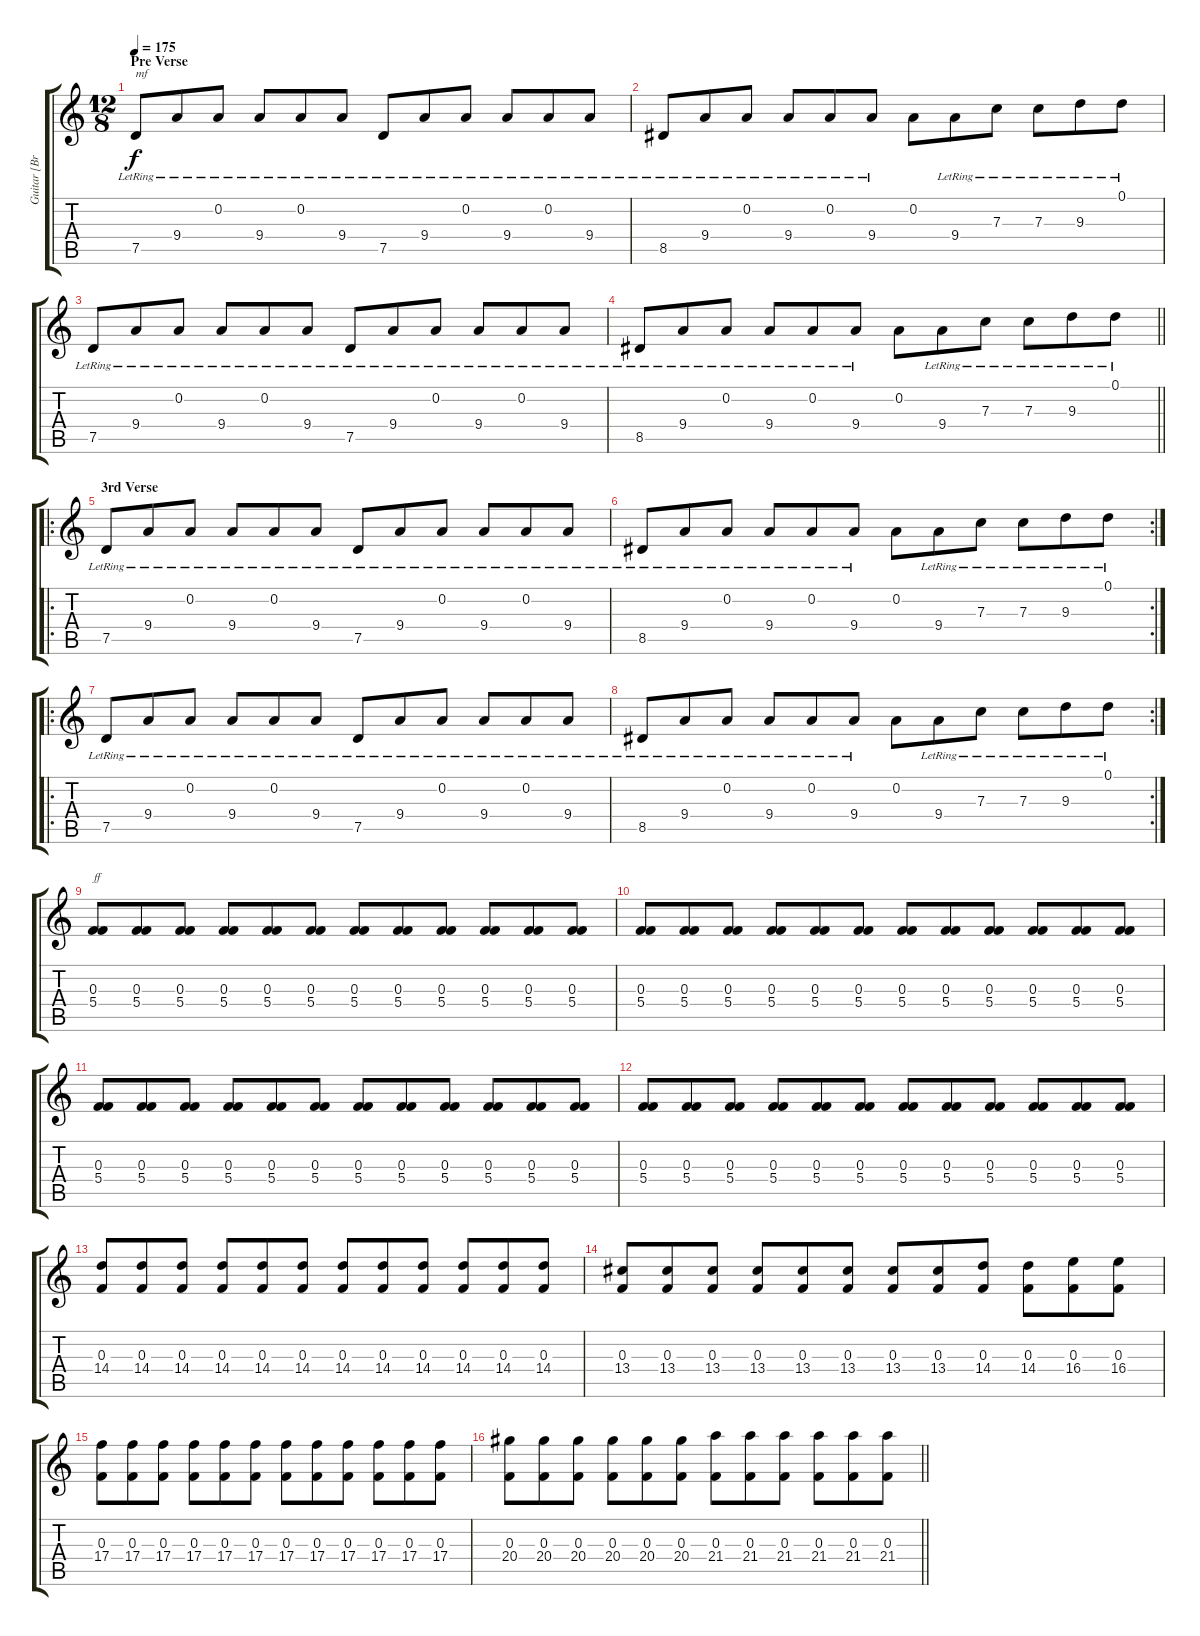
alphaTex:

\track ("Guitar [Brent Hines]" "Guitar [Br") {instrument distortionguitar}
\staff {score tabs}
\tuning (D4 A3 F3 C3 G2 D2) {hide}
\ts (12 8)
\section ("" "Pre Verse")
\tempo 175
\clef g2
\ks c
7.5{lr}.8{txt "mf" dy f volume 9} 9.4{lr}.8 0.2{lr}.8 9.4{lr}.8 0.2{lr}.8 9.4{lr}.8 7.5{lr}.8 9.4{lr}.8 0.2{lr}.8 9.4{lr}.8 0.2{lr}.8 9.4{lr}.8 |
8.5{lr}.8 9.4{lr}.8 0.2{lr}.8 9.4{lr}.8 0.2{lr}.8 9.4{lr}.8 0.2.8 9.4{lr}.8 7.3{lr}.8 7.3{lr}.8 9.3{lr}.8 0.1{lr}.8 |
7.5{lr}.8 9.4{lr}.8 0.2{lr}.8 9.4{lr}.8 0.2{lr}.8 9.4{lr}.8 7.5{lr}.8 9.4{lr}.8 0.2{lr}.8 9.4{lr}.8 0.2{lr}.8 9.4{lr}.8 |
\barLineRight lightlight
8.5{lr}.8 9.4{lr}.8 0.2{lr}.8 9.4{lr}.8 0.2{lr}.8 9.4{lr}.8 0.2.8 9.4{lr}.8 7.3{lr}.8 7.3{lr}.8 9.3{lr}.8 0.1{lr}.8 |
\ro
\section ("" "3rd Verse")
7.5{lr}.8 9.4{lr}.8 0.2{lr}.8 9.4{lr}.8 0.2{lr}.8 9.4{lr}.8 7.5{lr}.8 9.4{lr}.8 0.2{lr}.8 9.4{lr}.8 0.2{lr}.8 9.4{lr}.8 |
\rc 2
8.5{lr}.8 9.4{lr}.8 0.2{lr}.8 9.4{lr}.8 0.2{lr}.8 9.4{lr}.8 0.2.8 9.4{lr}.8 7.3{lr}.8 7.3{lr}.8 9.3{lr}.8 0.1{lr}.8 |
\ro
7.5{lr}.8 9.4{lr}.8 0.2{lr}.8 9.4{lr}.8 0.2{lr}.8 9.4{lr}.8 7.5{lr}.8 9.4{lr}.8 0.2{lr}.8 9.4{lr}.8 0.2{lr}.8 9.4{lr}.8 |
\rc 2
8.5{lr}.8 9.4{lr}.8 0.2{lr}.8 9.4{lr}.8 0.2{lr}.8 9.4{lr}.8 0.2.8 9.4{lr}.8 7.3{lr}.8 7.3{lr}.8 9.3{lr}.8 0.1{lr}.8 |
(0.3 5.4).8{txt "ff" volume 13 instrument distortionguitar} (0.3 5.4).8 (0.3 5.4).8 (0.3 5.4).8 (0.3 5.4).8 (0.3 5.4).8 (0.3 5.4).8 (0.3 5.4).8 (0.3 5.4).8 (0.3 5.4).8 (0.3 5.4).8 (0.3 5.4).8 |
(0.3 5.4).8 (0.3 5.4).8 (0.3 5.4).8 (0.3 5.4).8 (0.3 5.4).8 (0.3 5.4).8 (0.3 5.4).8 (0.3 5.4).8 (0.3 5.4).8 (0.3 5.4).8 (0.3 5.4).8 (0.3 5.4).8 |
(0.3 5.4).8 (0.3 5.4).8 (0.3 5.4).8 (0.3 5.4).8 (0.3 5.4).8 (0.3 5.4).8 (0.3 5.4).8 (0.3 5.4).8 (0.3 5.4).8 (0.3 5.4).8 (0.3 5.4).8 (0.3 5.4).8 |
(0.3 5.4).8 (0.3 5.4).8 (0.3 5.4).8 (0.3 5.4).8 (0.3 5.4).8 (0.3 5.4).8 (0.3 5.4).8 (0.3 5.4).8 (0.3 5.4).8 (0.3 5.4).8 (0.3 5.4).8 (0.3 5.4).8 |
(0.3 14.4).8 (0.3 14.4).8 (0.3 14.4).8 (0.3 14.4).8 (0.3 14.4).8 (0.3 14.4).8 (0.3 14.4).8 (0.3 14.4).8 (0.3 14.4).8 (0.3 14.4).8 (0.3 14.4).8 (0.3 14.4).8 |
(0.3 13.4).8 (0.3 13.4).8 (0.3 13.4).8 (0.3 13.4).8 (0.3 13.4).8 (0.3 13.4).8 (0.3 13.4).8 (0.3 13.4).8 (0.3 14.4).8 (0.3 14.4).8 (0.3 16.4).8 (0.3 16.4).8 |
(0.3 17.4).8 (0.3 17.4).8 (0.3 17.4).8 (0.3 17.4).8 (0.3 17.4).8 (0.3 17.4).8 (0.3 17.4).8 (0.3 17.4).8 (0.3 17.4).8 (0.3 17.4).8 (0.3 17.4).8 (0.3 17.4).8 |
\barLineRight lightlight
(0.3 20.4).8 (0.3 20.4).8 (0.3 20.4).8 (0.3 20.4).8 (0.3 20.4).8 (0.3 20.4).8 (0.3 21.4).8 (0.3 21.4).8 (0.3 21.4).8 (0.3 21.4).8 (0.3 21.4).8 (0.3 21.4).8
